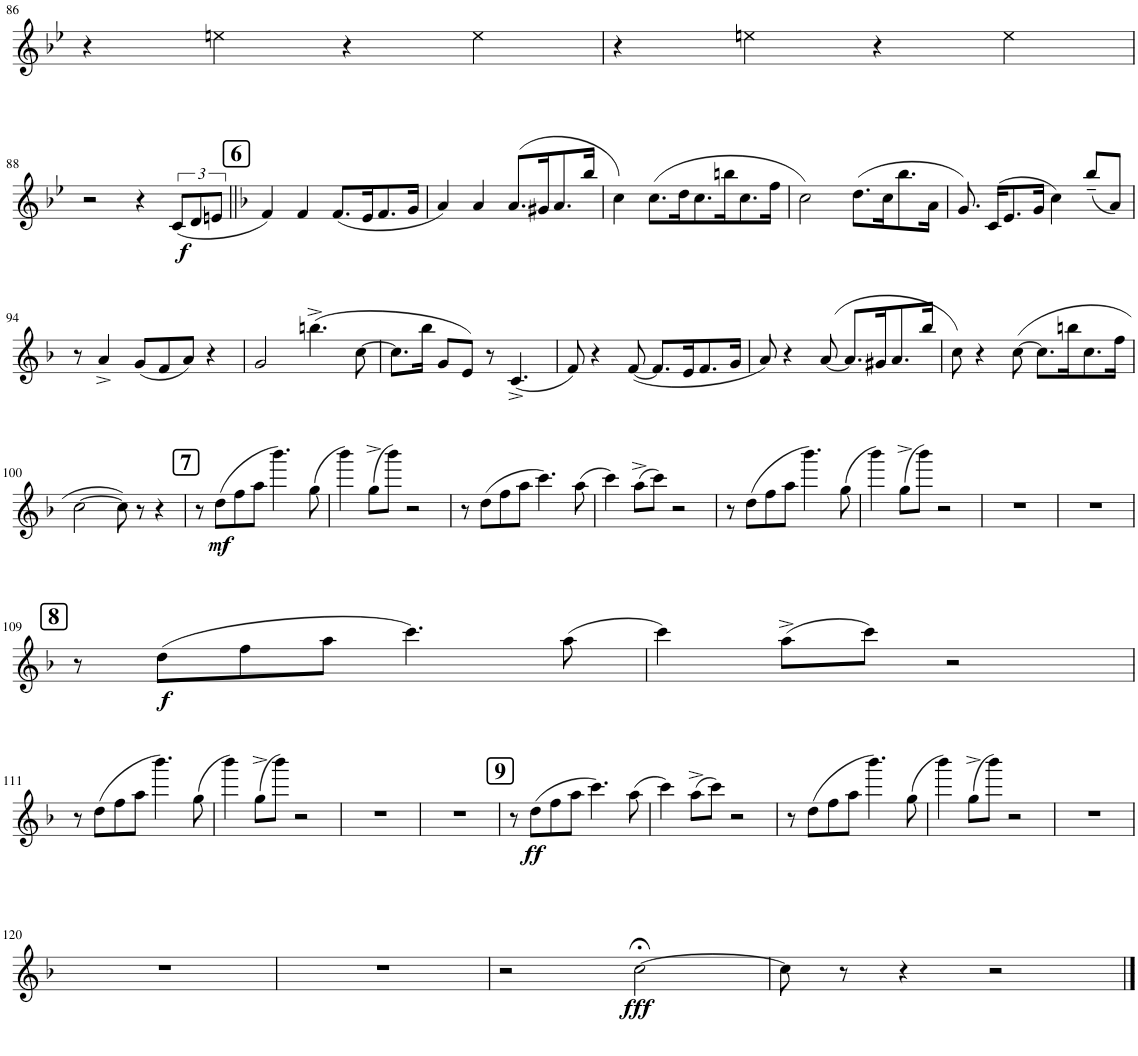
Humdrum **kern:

**kern	**dynam
*part1	*part1
*staff1	*staff1
*I"Tenor Saxophone	*
*I'Ten. Sax.	*
!!LO:PB:g=z
*clefG2	*
*Trd8c14	*
*k[b-e-]	*
*M2/2	*
*met(c|)	*
=86	=86
4r	.
4een\	.
4r	.
4ee\	.
=87	=87
4r	.
4een\	.
4r	.
4ee\	.
!!LO:LB:g=z
=88	=88
2r	.
4r	.
!	!LO:DY:b
(12c/L	f
12d/	.
12en/J	.
!!LO:REH:place=s1:a:B:cj:fs=14:t=6
=89||	=89||
*k[b-]	*
4f/)	.
4f/	.
(8.f/L	.
16e/K	.
8.f/	.
16g/Jk	.
=90	=90
4a/)	.
4a/	.
(8.a/L	.
16g#X/K	.
8.a/	.
16bb-/Jk	.
=91	=91
4cc\)	.
(8.cc\L	.
16dd\K	.
8.cc\	.
16bbn\K	.
8.cc\	.
16ff\Jk	.
=92	=92
2cc\)	.
(8.dd\L	.
16cc\K	.
8.bb-\	.
16a\Jk	.
=93	=93
8.g/)	.
(16c/KL	.
8.e/	.
16g/Jk	.
4cc\)	.
(8bb-~/L	.
8a/J)	.
!!LO:LB:g=z
=94	=94
8r	.
4a^/	.
(8g/L	.
8f/	.
8a/J)	.
4r	.
=95	=95
2g/	.
(4.bbn^\	.
[8cc\	.
=96	=96
8.cc\L]	.
16bb-\Jk	.
8g/L	.
8e/J)	.
8r	.
(4.c^/	.
=97	=97
8f/)	.
4r	.
([8f/	.
8.f/L]	.
16e/K	.
8.f/	.
16g/Jk	.
=98	=98
8a/)	.
4r	.
([8a/	.
8.a/L]	.
16g#X/K	.
8.a/	.
16bb-/Jk	.
=99	=99
8cc\)	.
4r	.
([8cc\	.
8.cc\L]	.
16bbn\K	.
8.cc\	.
16ff\Jk	.
!!LO:LB:g=z
=100	=100
[2cc\	.
8cc\])	.
8r	.
4r	.
!!LO:REH:place=s1:a:B:cj:fs=14:t=7
=101	=101
8r	.
!	!LO:DY:b
(8dd\L	mf
8ff\	.
8aa\J	.
4.bbb-\)	.
(8gg\	.
=102	=102
4bbb-\)	.
(8gg^\L	.
8bbb-\J)	.
2r	.
=103	=103
8r	.
(8dd\L	.
8ff\	.
8aa\J	.
4.ccc\)	.
(8aa\	.
=104	=104
4ccc\)	.
(8aa^\L	.
8ccc\J)	.
2r	.
=105	=105
8r	.
(8dd\L	.
8ff\	.
8aa\J	.
4.bbb-\)	.
(8gg\	.
=106	=106
4bbb-\)	.
(8gg^\L	.
8bbb-\J)	.
2r	.
=107	=107
1r	.
=108	=108
1r	.
!!LO:LB:g=z
!!LO:REH:place=s1:a:B:cj:fs=14:t=8
=109	=109
8r	.
!	!LO:DY:b
(8dd\L	f
8ff\	.
8aa\J	.
4.ccc\)	.
(8aa\	.
=110	=110
4ccc\)	.
(8aa^\L	.
8ccc\J)	.
2r	.
!!LO:LB:g=z
=111	=111
8r	.
(8dd\L	.
8ff\	.
8aa\J	.
4.bbb-\)	.
(8gg\	.
=112	=112
4bbb-\)	.
(8gg^\L	.
8bbb-\J)	.
2r	.
=113	=113
1r	.
=114	=114
1r	.
!!LO:REH:place=s1:a:B:cj:fs=14:t=9
=115	=115
8r	.
!	!LO:DY:b
(8dd\L	ff
8ff\	.
8aa\J	.
4.ccc\)	.
(8aa\	.
=116	=116
4ccc\)	.
(8aa^\L	.
8ccc\J)	.
2r	.
=117	=117
8r	.
(8dd\L	.
8ff\	.
8aa\J	.
4.bbb-\)	.
(8gg\	.
=118	=118
4bbb-\)	.
(8gg^\L	.
8bbb-\J)	.
2r	.
=119	=119
1r	.
!!LO:LB:g=z
=120	=120
1r	.
=121	=121
1r	.
=122	=122
2r	.
!	!LO:DY:b
[2cc;<\	fff
=123	=123
8cc\]	.
8r	.
4r	.
2r	.
==	==
*-	*-
